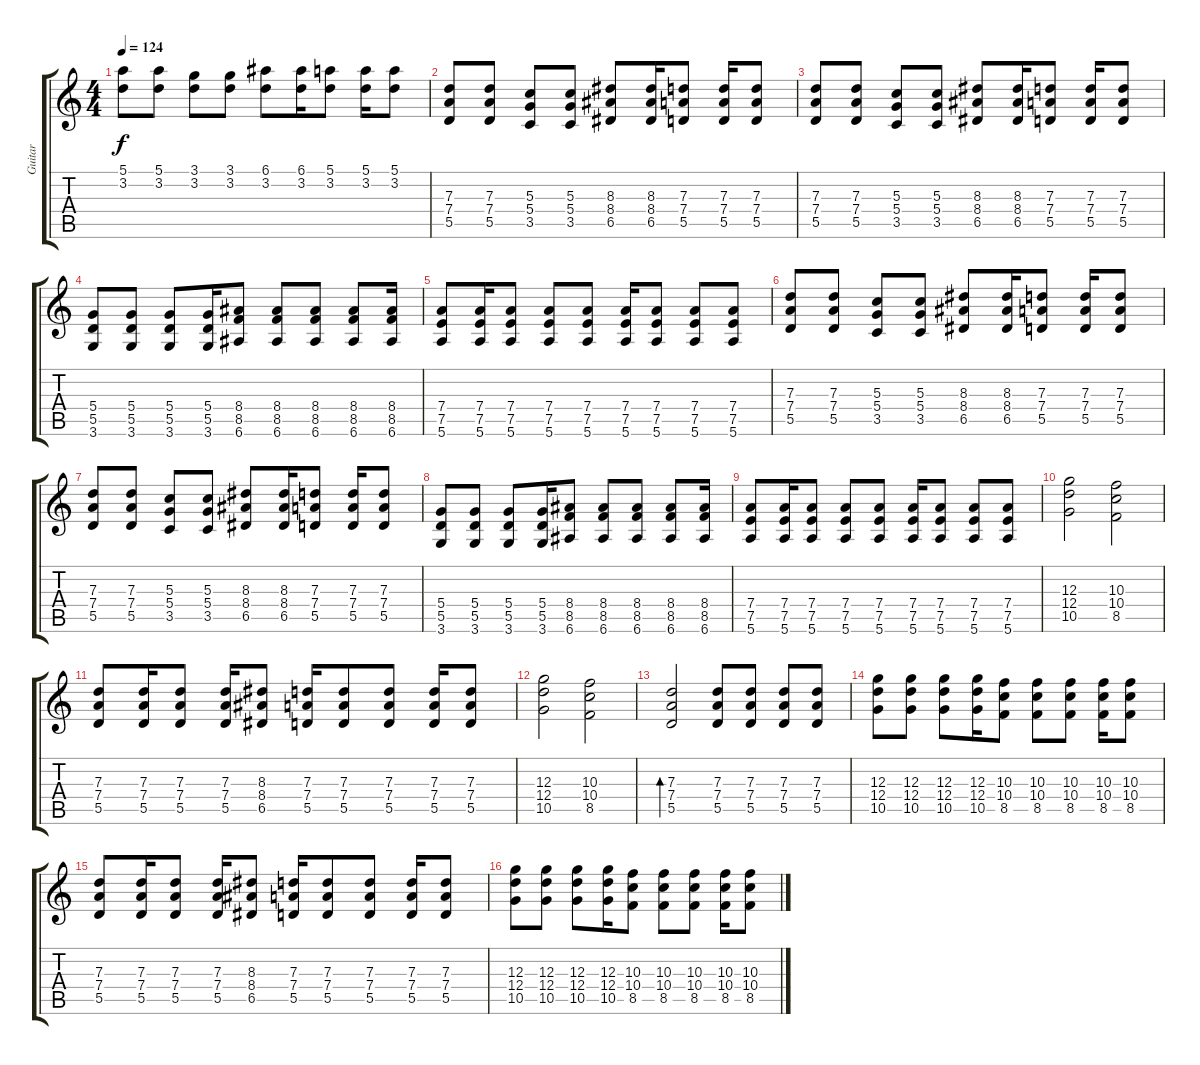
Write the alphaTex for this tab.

\track ("Guitar" "Guitar") {instrument distortionguitar}
\staff {score tabs}
\tuning (E4 B3 G3 D3 A2 E2) {hide}
\ts (4 4)
\tempo 124
\clef g2
\ks c
(5.1 3.2).8{dy f} (5.1 3.2).8 (3.1 3.2).8 (3.1 3.2).8 (6.1 3.2).8 (6.1 3.2).16 (5.1 3.2).8 (5.1 3.2).16 (5.1 3.2).8 |
(7.3 7.4 5.5).8 (7.3 7.4 5.5).8 (5.3 5.4 3.5).8 (5.3 5.4 3.5).8 (8.3 8.4 6.5).8 (8.3 8.4 6.5).16 (7.3 7.4 5.5).8 (7.3 7.4 5.5).16 (7.3 7.4 5.5).8 |
(7.3 7.4 5.5).8 (7.3 7.4 5.5).8 (5.3 5.4 3.5).8 (5.3 5.4 3.5).8 (8.3 8.4 6.5).8 (8.3 8.4 6.5).16 (7.3 7.4 5.5).8 (7.3 7.4 5.5).16 (7.3 7.4 5.5).8 |
(5.4 5.5 3.6).8 (5.4 5.5 3.6).8 (5.4 5.5 3.6).8 (5.4 5.5 3.6).16 (8.4 8.5 6.6).8 (8.4 8.5 6.6).8 (8.4 8.5 6.6).8 (8.4 8.5 6.6).8 (8.4 8.5 6.6).16 |
(7.4 7.5 5.6).8 (7.4 7.5 5.6).16 (7.4 7.5 5.6).8 (7.4 7.5 5.6).8 (7.4 7.5 5.6).8 (7.4 7.5 5.6).16 (7.4 7.5 5.6).8 (7.4 7.5 5.6).8 (7.4 7.5 5.6).8 |
(7.3 7.4 5.5).8 (7.3 7.4 5.5).8 (5.3 5.4 3.5).8 (5.3 5.4 3.5).8 (8.3 8.4 6.5).8 (8.3 8.4 6.5).16 (7.3 7.4 5.5).8 (7.3 7.4 5.5).16 (7.3 7.4 5.5).8 |
(7.3 7.4 5.5).8 (7.3 7.4 5.5).8 (5.3 5.4 3.5).8 (5.3 5.4 3.5).8 (8.3 8.4 6.5).8 (8.3 8.4 6.5).16 (7.3 7.4 5.5).8 (7.3 7.4 5.5).16 (7.3 7.4 5.5).8 |
(5.4 5.5 3.6).8 (5.4 5.5 3.6).8 (5.4 5.5 3.6).8 (5.4 5.5 3.6).16 (8.4 8.5 6.6).8 (8.4 8.5 6.6).8 (8.4 8.5 6.6).8 (8.4 8.5 6.6).8 (8.4 8.5 6.6).16 |
(7.4 7.5 5.6).8 (7.4 7.5 5.6).16 (7.4 7.5 5.6).8 (7.4 7.5 5.6).8 (7.4 7.5 5.6).8 (7.4 7.5 5.6).16 (7.4 7.5 5.6).8 (7.4 7.5 5.6).8 (7.4 7.5 5.6).8 |
(12.3 12.4 10.5).2 (10.3 10.4 8.5).2 |
(7.3 7.4 5.5).8 (7.3 7.4 5.5).16 (7.3 7.4 5.5).8 (7.3 7.4 5.5).16 (8.3 8.4 6.5).8 (7.3 7.4 5.5).16 (7.3 7.4 5.5).8 (7.3 7.4 5.5).8 (7.3 7.4 5.5).16 (7.3 7.4 5.5).8 |
(12.3 12.4 10.5).2 (10.3 10.4 8.5).2 |
(7.3 7.4 5.5).2{bd 60} (7.3 7.4 5.5).8 (7.3 7.4 5.5).8 (7.3 7.4 5.5).8 (7.3 7.4 5.5).8 |
(12.3 12.4 10.5).8 (12.3 12.4 10.5).8 (12.3 12.4 10.5).8 (12.3 12.4 10.5).16 (10.3 10.4 8.5).8 (10.3 10.4 8.5).8 (10.3 10.4 8.5).8 (10.3 10.4 8.5).16 (10.3 10.4 8.5).8 |
(7.3 7.4 5.5).8 (7.3 7.4 5.5).16 (7.3 7.4 5.5).8 (7.3 7.4 5.5).16 (8.3 8.4 6.5).8 (7.3 7.4 5.5).16 (7.3 7.4 5.5).8 (7.3 7.4 5.5).8 (7.3 7.4 5.5).16 (7.3 7.4 5.5).8 |
(12.3 12.4 10.5).8 (12.3 12.4 10.5).8 (12.3 12.4 10.5).8 (12.3 12.4 10.5).16 (10.3 10.4 8.5).8 (10.3 10.4 8.5).8 (10.3 10.4 8.5).8 (10.3 10.4 8.5).16 (10.3 10.4 8.5).8
